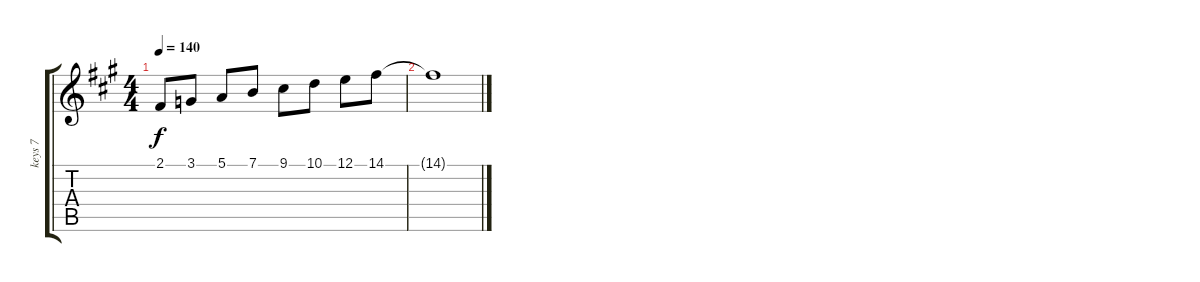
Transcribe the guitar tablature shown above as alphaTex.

\track ("keys 7" "keys 7") {instrument flute}
\staff {score tabs}
\tuning (E4 B3 G3 D3 A2 E2) {hide}
\ts (4 4)
\tempo 140
\clef g2
\ks f#minor
2.1.8{dy f} 3.1.8 5.1.8 7.1.8 9.1.8 10.1.8 12.1.8 14.1.8 |
14.1{t}.1
